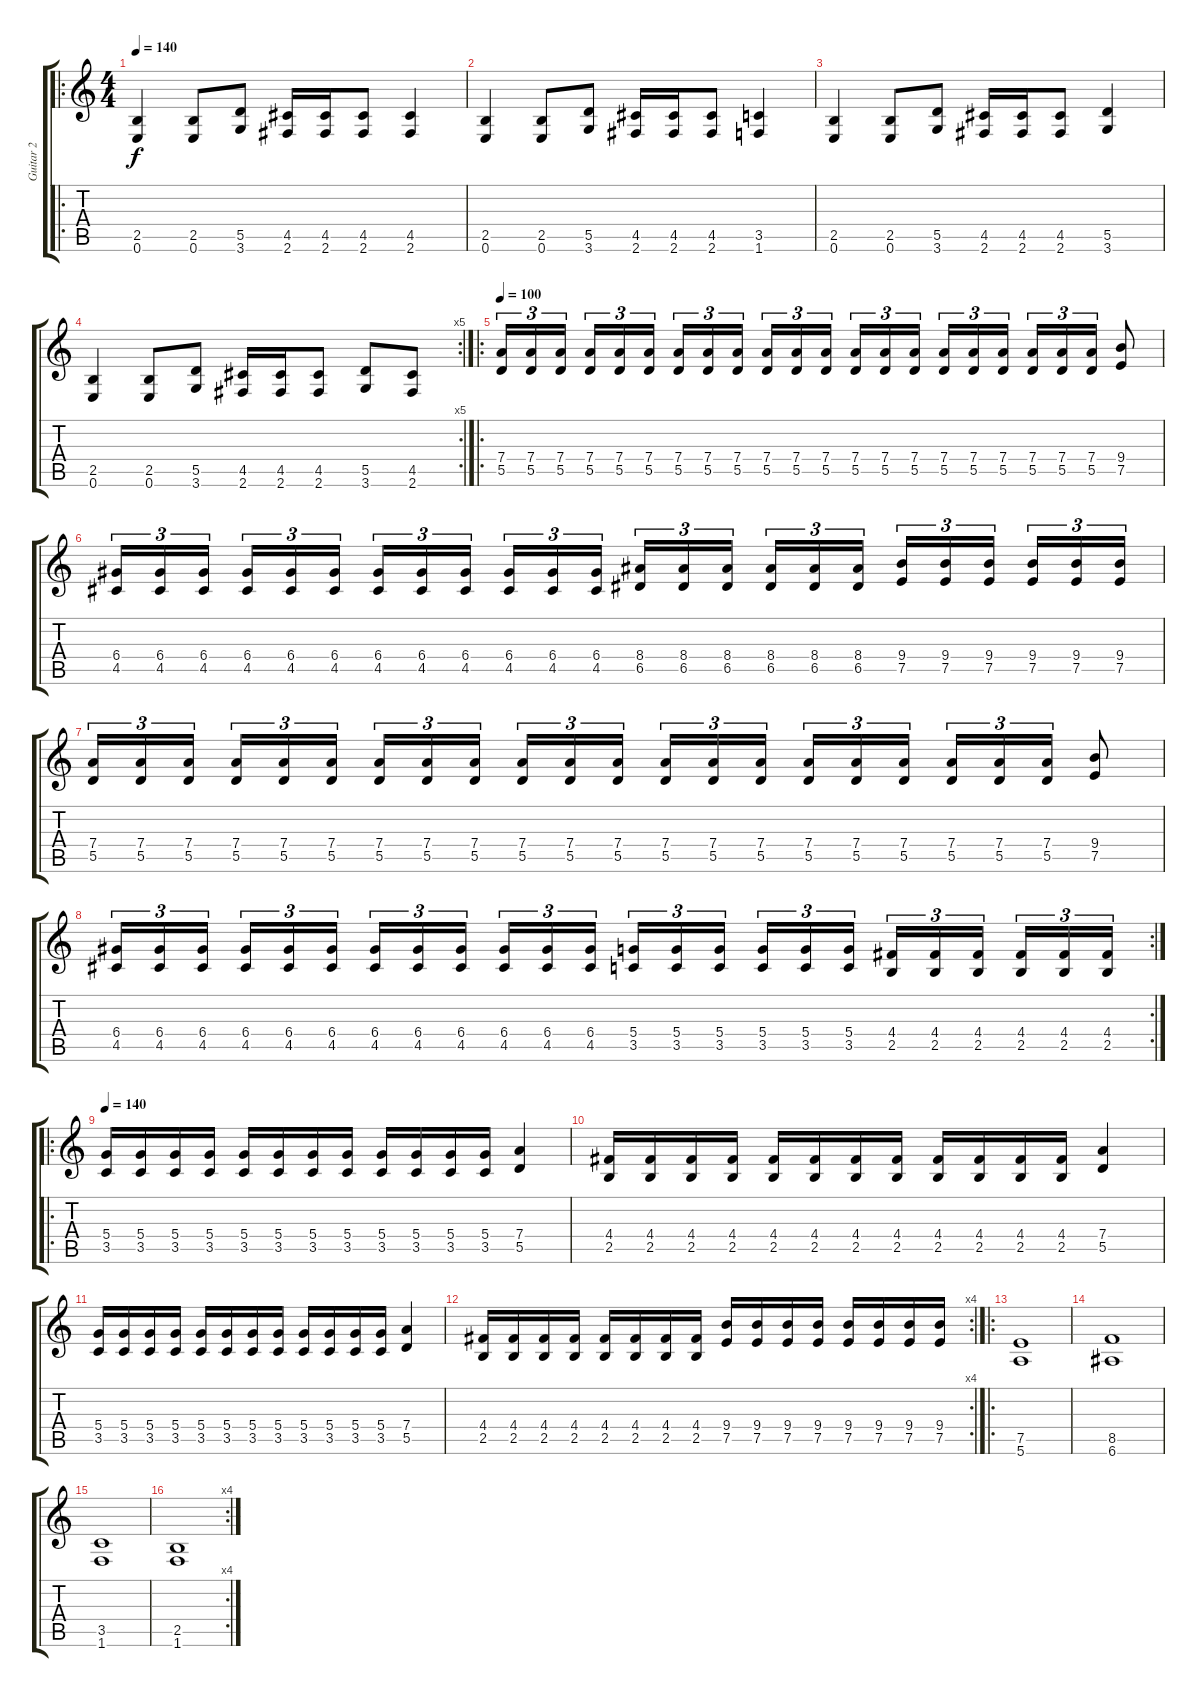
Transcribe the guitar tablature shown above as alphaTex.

\track ("Guitar 2" "Guitar 2") {instrument distortionguitar}
\staff {score tabs}
\tuning (E4 B3 G3 D3 A2 E2) {hide}
\ro
\ts (4 4)
\tempo 140
\clef g2
\ks c
(2.5 0.6).4{dy f} (2.5 0.6).8 (5.5 3.6).8 (4.5 2.6).16 (4.5 2.6).16 (4.5 2.6).8 (4.5 2.6).4 |
(2.5 0.6).4 (2.5 0.6).8 (5.5 3.6).8 (4.5 2.6).16 (4.5 2.6).16 (4.5 2.6).8 (3.5 1.6).4 |
(2.5 0.6).4 (2.5 0.6).8 (5.5 3.6).8 (4.5 2.6).16 (4.5 2.6).16 (4.5 2.6).8 (5.5 3.6).4 |
\rc 5
(2.5 0.6).4 (2.5 0.6).8 (5.5 3.6).8 (4.5 2.6).16 (4.5 2.6).16 (4.5 2.6).8 (5.5 3.6).8 (4.5 2.6).8 |
\ro
\tempo 100
(7.4 5.5).16{tu (3 2)} (7.4 5.5).16{tu (3 2)} (7.4 5.5).16{tu (3 2) beam splitsecondary} (7.4 5.5).16{tu (3 2)} (7.4 5.5).16{tu (3 2)} (7.4 5.5).16{tu (3 2)} (7.4 5.5).16{tu (3 2)} (7.4 5.5).16{tu (3 2)} (7.4 5.5).16{tu (3 2) beam splitsecondary} (7.4 5.5).16{tu (3 2)} (7.4 5.5).16{tu (3 2)} (7.4 5.5).16{tu (3 2)} (7.4 5.5).16{tu (3 2)} (7.4 5.5).16{tu (3 2)} (7.4 5.5).16{tu (3 2) beam splitsecondary} (7.4 5.5).16{tu (3 2)} (7.4 5.5).16{tu (3 2)} (7.4 5.5).16{tu (3 2)} (7.4 5.5).16{tu (3 2)} (7.4 5.5).16{tu (3 2)} (7.4 5.5).16{tu (3 2)} (9.4 7.5).8 |
(6.4 4.5).16{tu (3 2)} (6.4 4.5).16{tu (3 2)} (6.4 4.5).16{tu (3 2) beam splitsecondary} (6.4 4.5).16{tu (3 2)} (6.4 4.5).16{tu (3 2)} (6.4 4.5).16{tu (3 2)} (6.4 4.5).16{tu (3 2)} (6.4 4.5).16{tu (3 2)} (6.4 4.5).16{tu (3 2) beam splitsecondary} (6.4 4.5).16{tu (3 2)} (6.4 4.5).16{tu (3 2)} (6.4 4.5).16{tu (3 2)} (8.4 6.5).16{tu (3 2)} (8.4 6.5).16{tu (3 2)} (8.4 6.5).16{tu (3 2) beam splitsecondary} (8.4 6.5).16{tu (3 2)} (8.4 6.5).16{tu (3 2)} (8.4 6.5).16{tu (3 2)} (9.4 7.5).16{tu (3 2)} (9.4 7.5).16{tu (3 2)} (9.4 7.5).16{tu (3 2) beam splitsecondary} (9.4 7.5).16{tu (3 2)} (9.4 7.5).16{tu (3 2)} (9.4 7.5).16{tu (3 2)} |
(7.4 5.5).16{tu (3 2)} (7.4 5.5).16{tu (3 2)} (7.4 5.5).16{tu (3 2) beam splitsecondary} (7.4 5.5).16{tu (3 2)} (7.4 5.5).16{tu (3 2)} (7.4 5.5).16{tu (3 2)} (7.4 5.5).16{tu (3 2)} (7.4 5.5).16{tu (3 2)} (7.4 5.5).16{tu (3 2) beam splitsecondary} (7.4 5.5).16{tu (3 2)} (7.4 5.5).16{tu (3 2)} (7.4 5.5).16{tu (3 2)} (7.4 5.5).16{tu (3 2)} (7.4 5.5).16{tu (3 2)} (7.4 5.5).16{tu (3 2) beam splitsecondary} (7.4 5.5).16{tu (3 2)} (7.4 5.5).16{tu (3 2)} (7.4 5.5).16{tu (3 2)} (7.4 5.5).16{tu (3 2)} (7.4 5.5).16{tu (3 2)} (7.4 5.5).16{tu (3 2)} (9.4 7.5).8 |
\rc 2
(6.4 4.5).16{tu (3 2)} (6.4 4.5).16{tu (3 2)} (6.4 4.5).16{tu (3 2) beam splitsecondary} (6.4 4.5).16{tu (3 2)} (6.4 4.5).16{tu (3 2)} (6.4 4.5).16{tu (3 2)} (6.4 4.5).16{tu (3 2)} (6.4 4.5).16{tu (3 2)} (6.4 4.5).16{tu (3 2) beam splitsecondary} (6.4 4.5).16{tu (3 2)} (6.4 4.5).16{tu (3 2)} (6.4 4.5).16{tu (3 2)} (5.4 3.5).16{tu (3 2)} (5.4 3.5).16{tu (3 2)} (5.4 3.5).16{tu (3 2) beam splitsecondary} (5.4 3.5).16{tu (3 2)} (5.4 3.5).16{tu (3 2)} (5.4 3.5).16{tu (3 2)} (4.4 2.5).16{tu (3 2)} (4.4 2.5).16{tu (3 2)} (4.4 2.5).16{tu (3 2) beam splitsecondary} (4.4 2.5).16{tu (3 2)} (4.4 2.5).16{tu (3 2)} (4.4 2.5).16{tu (3 2)} |
\ro
\tempo 140
(5.4 3.5).16 (5.4 3.5).16 (5.4 3.5).16 (5.4 3.5).16 (5.4 3.5).16 (5.4 3.5).16 (5.4 3.5).16 (5.4 3.5).16 (5.4 3.5).16 (5.4 3.5).16 (5.4 3.5).16 (5.4 3.5).16 (7.4 5.5).4 |
(4.4 2.5).16 (4.4 2.5).16 (4.4 2.5).16 (4.4 2.5).16 (4.4 2.5).16 (4.4 2.5).16 (4.4 2.5).16 (4.4 2.5).16 (4.4 2.5).16 (4.4 2.5).16 (4.4 2.5).16 (4.4 2.5).16 (7.4 5.5).4 |
(5.4 3.5).16 (5.4 3.5).16 (5.4 3.5).16 (5.4 3.5).16 (5.4 3.5).16 (5.4 3.5).16 (5.4 3.5).16 (5.4 3.5).16 (5.4 3.5).16 (5.4 3.5).16 (5.4 3.5).16 (5.4 3.5).16 (7.4 5.5).4 |
\rc 4
(4.4 2.5).16 (4.4 2.5).16 (4.4 2.5).16 (4.4 2.5).16 (4.4 2.5).16 (4.4 2.5).16 (4.4 2.5).16 (4.4 2.5).16 (9.4 7.5).16 (9.4 7.5).16 (9.4 7.5).16 (9.4 7.5).16 (9.4 7.5).16 (9.4 7.5).16 (9.4 7.5).16 (9.4 7.5).16 |
\ro
(7.5 5.6).1 |
(8.5 6.6).1 |
(3.5 1.6).1 |
\rc 4
(2.5 1.6).1
